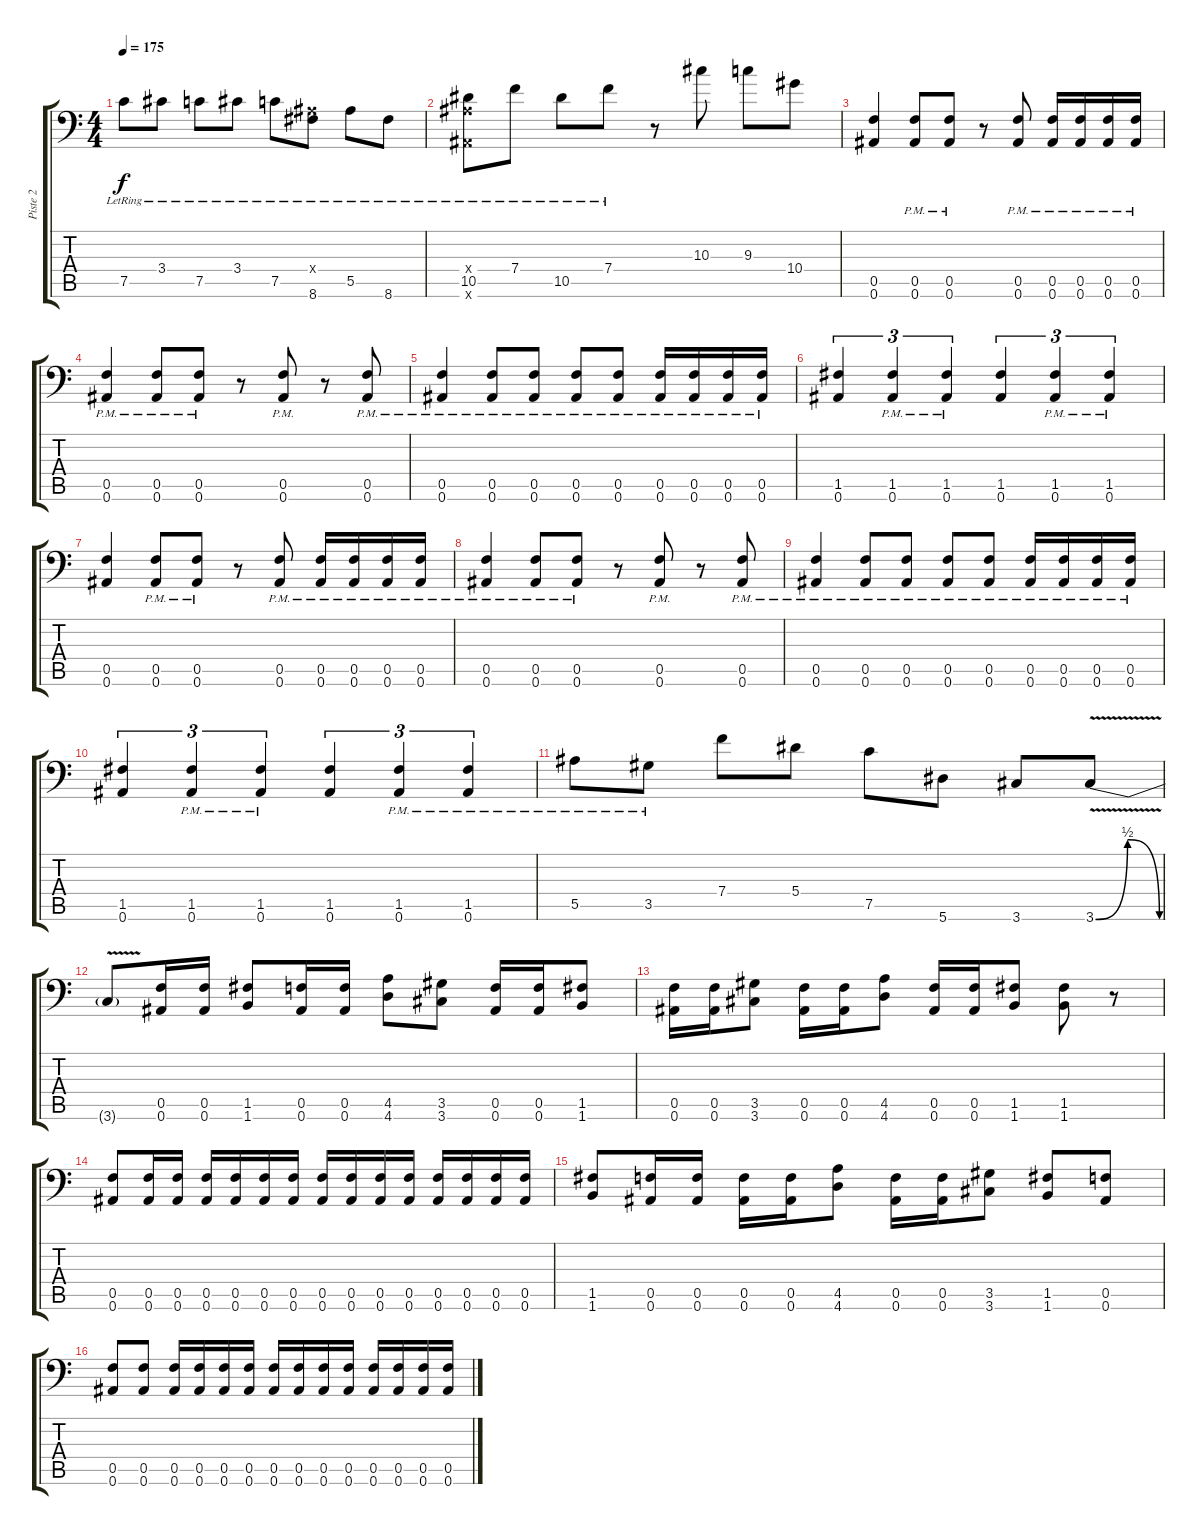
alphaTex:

\track ("Piste 2" "Piste 2") {instrument distortionguitar}
\staff {score tabs}
\tuning (C4 G3 Eb3 Bb2 F2 Bb1) {hide}
\ts (4 4)
\tempo 175
\clef f4
\ks c
7.5{lr}.8{dy f} 3.4{lr}.8 7.5{lr}.8 3.4{lr}.8 7.5{lr}.8 (0.4{x} 8.6{lr}).8 5.5{lr}.8 8.6{lr}.8 |
(0.4{x} 10.5{lr} 0.6{x}).8 7.4{lr}.8 10.5{lr}.8 7.4{lr}.8 r.8 10.3.8 9.3.8 10.4.8 |
(0.5 0.6).4 (0.5{pm} 0.6{pm}).8 (0.5{pm} 0.6{pm}).8 r.8 (0.5{pm} 0.6{pm}).8 (0.5{pm} 0.6{pm}).16 (0.5{pm} 0.6{pm}).16 (0.5{pm} 0.6{pm}).16 (0.5{pm} 0.6{pm}).16 |
(0.5{pm} 0.6{pm}).4 (0.5{pm} 0.6{pm}).8 (0.5{pm} 0.6{pm}).8 r.8 (0.5{pm} 0.6{pm}).8 r.8 (0.5{pm} 0.6{pm}).8 |
(0.5{pm} 0.6{pm}).4 (0.5{pm} 0.6{pm}).8 (0.5{pm} 0.6{pm}).8 (0.5{pm} 0.6{pm}).8 (0.5{pm} 0.6{pm}).8 (0.5{pm} 0.6{pm}).16 (0.5{pm} 0.6{pm}).16 (0.5{pm} 0.6{pm}).16 (0.5{pm} 0.6{pm}).16 |
(1.5 0.6).4{tu (3 2)} (1.5{pm} 0.6{pm}).4{tu (3 2)} (1.5{pm} 0.6{pm}).4{tu (3 2)} (1.5 0.6).4{tu (3 2)} (1.5{pm} 0.6{pm}).4{tu (3 2)} (1.5{pm} 0.6{pm}).4{tu (3 2)} |
(0.5 0.6).4 (0.5{pm} 0.6{pm}).8 (0.5{pm} 0.6{pm}).8 r.8 (0.5{pm} 0.6{pm}).8 (0.5{pm} 0.6{pm}).16 (0.5{pm} 0.6{pm}).16 (0.5{pm} 0.6{pm}).16 (0.5{pm} 0.6{pm}).16 |
(0.5{pm} 0.6{pm}).4 (0.5{pm} 0.6{pm}).8 (0.5{pm} 0.6{pm}).8 r.8 (0.5{pm} 0.6{pm}).8 r.8 (0.5{pm} 0.6{pm}).8 |
(0.5{pm} 0.6{pm}).4 (0.5{pm} 0.6{pm}).8 (0.5{pm} 0.6{pm}).8 (0.5{pm} 0.6{pm}).8 (0.5{pm} 0.6{pm}).8 (0.5{pm} 0.6{pm}).16 (0.5{pm} 0.6{pm}).16 (0.5{pm} 0.6{pm}).16 (0.5{pm} 0.6{pm}).16 |
(1.5 0.6).4{tu (3 2)} (1.5{pm} 0.6{pm}).4{tu (3 2)} (1.5{pm} 0.6{pm}).4{tu (3 2)} (1.5 0.6).4{tu (3 2)} (1.5{pm} 0.6{pm}).4{tu (3 2)} (1.5{pm} 0.6{pm}).4{tu (3 2)} |
5.5{pm}.8 3.5{pm}.8 7.4.8 5.4.8 7.5.8 5.6.8 3.6.8 3.6{be (bendrelease 0 0 15 2 15 2 60 0) v}.8 |
3.6{t}.8 (0.5 0.6).16 (0.5 0.6).16 (1.5 1.6).8 (0.5 0.6).16 (0.5 0.6).16 (4.5 4.6).8 (3.5 3.6).8 (0.5 0.6).16 (0.5 0.6).16 (1.5 1.6).8 |
(0.5 0.6).16 (0.5 0.6).16 (3.5 3.6).8 (0.5 0.6).16 (0.5 0.6).16 (4.5 4.6).8 (0.5 0.6).16 (0.5 0.6).16 (1.5 1.6).8 (1.5 1.6).8 r.8 |
(0.5 0.6).8 (0.5 0.6).16 (0.5 0.6).16 (0.5 0.6).16 (0.5 0.6).16 (0.5 0.6).16 (0.5 0.6).16 (0.5 0.6).16 (0.5 0.6).16 (0.5 0.6).16 (0.5 0.6).16 (0.5 0.6).16 (0.5 0.6).16 (0.5 0.6).16 (0.5 0.6).16 |
(1.5 1.6).8 (0.5 0.6).16 (0.5 0.6).16 (0.5 0.6).16 (0.5 0.6).16 (4.5 4.6).8 (0.5 0.6).16 (0.5 0.6).16 (3.5 3.6).8 (1.5 1.6).8 (0.5 0.6).8 |
(0.5 0.6).8 (0.5 0.6).8 (0.5 0.6).16 (0.5 0.6).16 (0.5 0.6).16 (0.5 0.6).16 (0.5 0.6).16 (0.5 0.6).16 (0.5 0.6).16 (0.5 0.6).16 (0.5 0.6).16 (0.5 0.6).16 (0.5 0.6).16 (0.5 0.6).16
